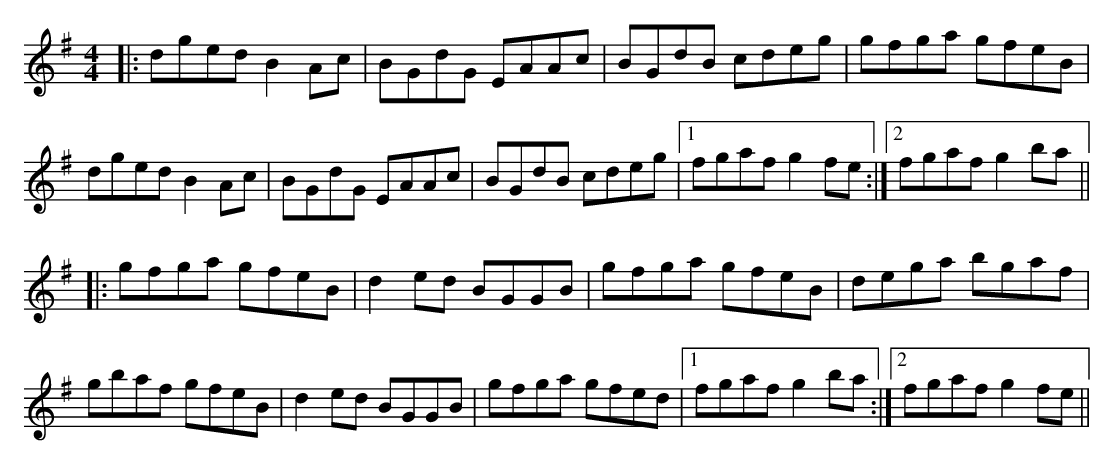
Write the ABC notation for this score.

X:1
M:4/4
K:G
|:dged B2Ac|BGdG EAAc|BGdB cdeg|gfga gfeB|
dged B2Ac|BGdG EAAc|BGdB cdeg|1 fgaf g2fe:|2 fgaf g2ba||
|:gfga gfeB|d2ed BGGB|gfga gfeB|dega bgaf|
gbaf gfeB|d2ed BGGB|gfga gfed|1 fgaf g2ba:|2 fgaf g2fe||
